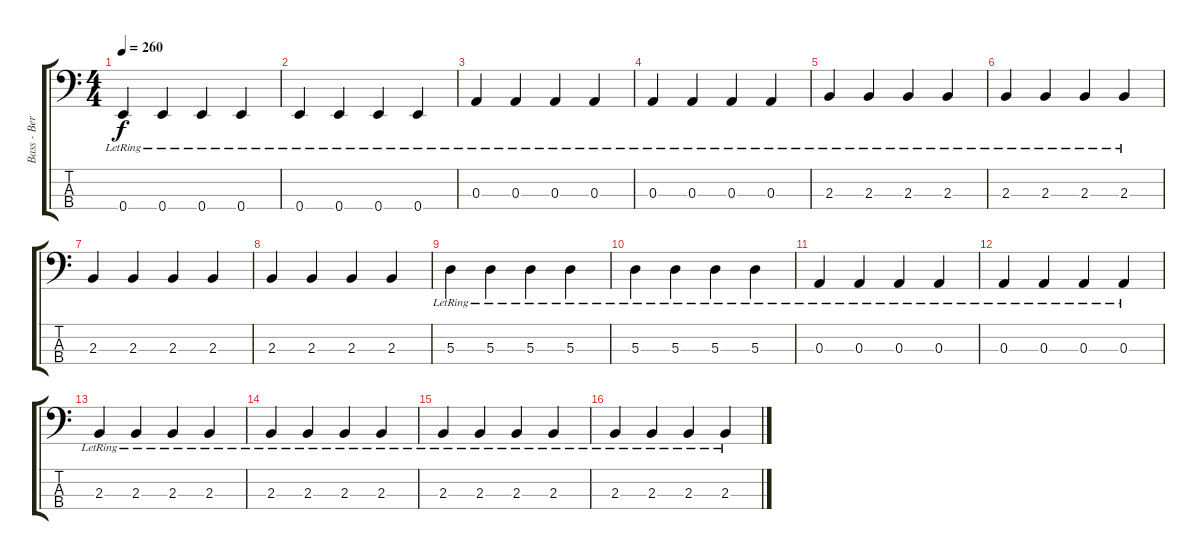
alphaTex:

\track ("Bass - Berry" "Bass - Ber") {instrument electricbassfinger}
\staff {score tabs}
\tuning (G2 D2 A1 E1) {hide}
\ts (4 4)
\tempo 260
\clef f4
\ks c
0.4{lr}.4{dy f} 0.4{lr}.4 0.4{lr}.4 0.4{lr}.4 |
0.4{lr}.4 0.4{lr}.4 0.4{lr}.4 0.4{lr}.4 |
0.3{lr}.4 0.3{lr}.4 0.3{lr}.4 0.3{lr}.4 |
0.3{lr}.4 0.3{lr}.4 0.3{lr}.4 0.3{lr}.4 |
2.3{lr}.4 2.3{lr}.4 2.3{lr}.4 2.3{lr}.4 |
2.3{lr}.4 2.3{lr}.4 2.3{lr}.4 2.3{lr}.4 |
2.3.4 2.3.4 2.3.4 2.3.4 |
2.3.4 2.3.4 2.3.4 2.3.4 |
5.3{lr}.4 5.3{lr}.4 5.3{lr}.4 5.3{lr}.4 |
5.3{lr}.4 5.3{lr}.4 5.3{lr}.4 5.3{lr}.4 |
0.3{lr}.4 0.3{lr}.4 0.3{lr}.4 0.3{lr}.4 |
0.3{lr}.4 0.3{lr}.4 0.3{lr}.4 0.3{lr}.4 |
2.3{lr}.4 2.3{lr}.4 2.3{lr}.4 2.3{lr}.4 |
2.3{lr}.4 2.3{lr}.4 2.3{lr}.4 2.3{lr}.4 |
2.3{lr}.4 2.3{lr}.4 2.3{lr}.4 2.3{lr}.4 |
2.3{lr}.4 2.3{lr}.4 2.3{lr}.4 2.3{lr}.4
